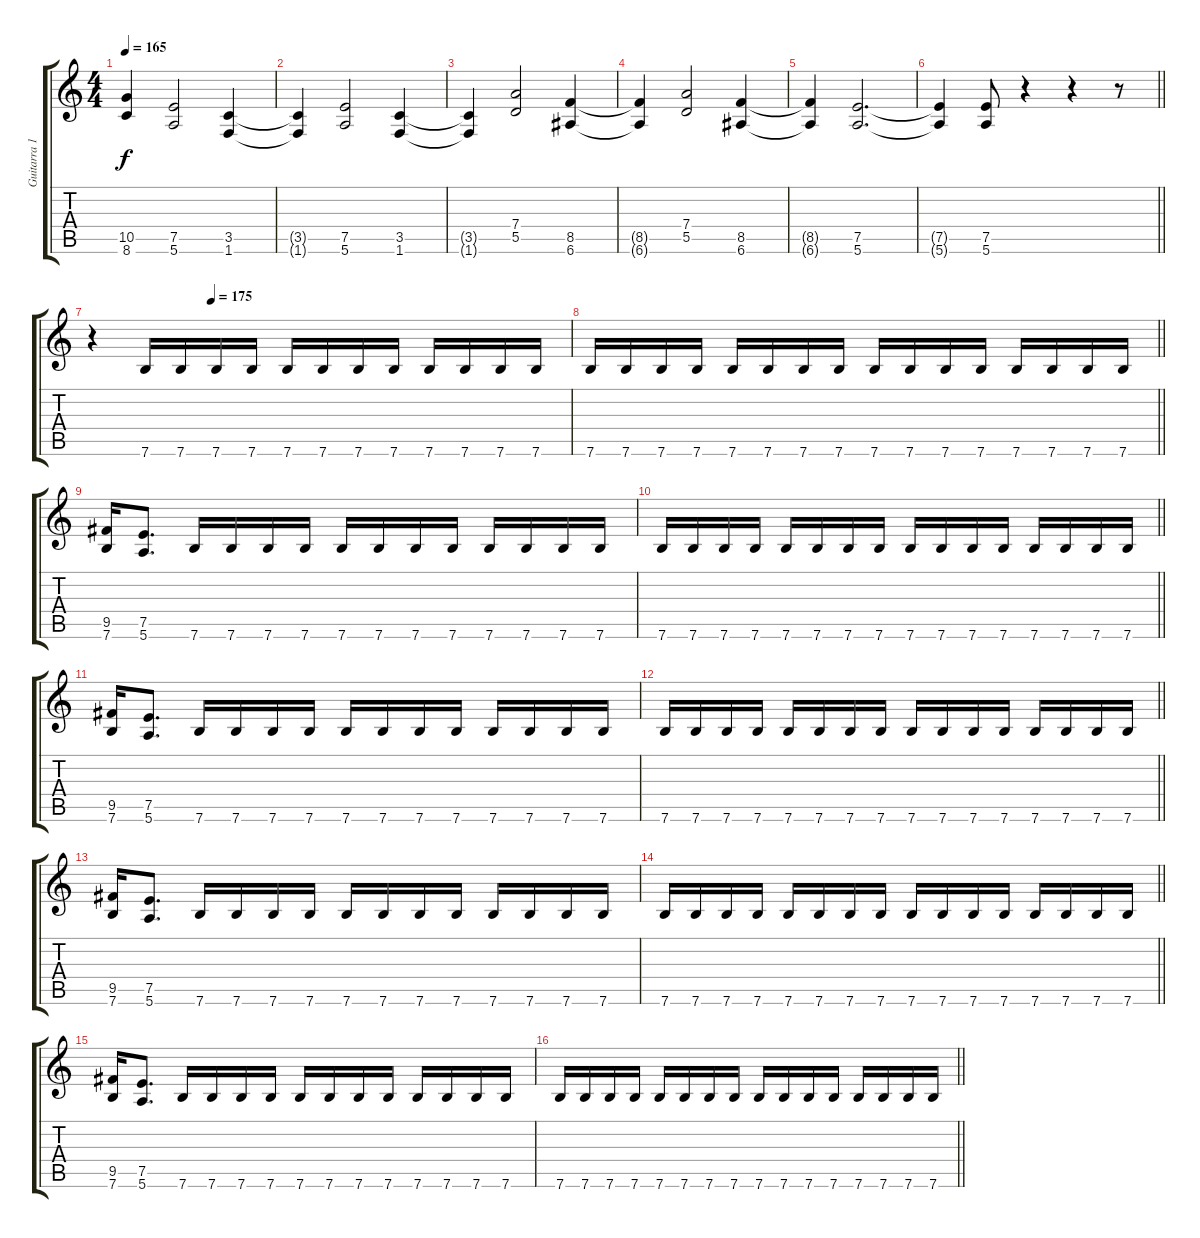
\track ("Guitarra 1" "Guitarra 1") {instrument overdrivenguitar}
\staff {score tabs}
\tuning (E4 B3 G3 D3 A2 E2) {hide}
\ts (4 4)
\tempo 165
\clef g2
\ks c
(10.5{t} 8.6{t}).4{dy f} (7.5 5.6).2 (3.5 1.6).4 |
(3.5{t} 1.6{t}).4 (7.5 5.6).2 (3.5 1.6).4 |
(3.5{t} 1.6{t}).4 (7.4 5.5).2 (8.5 6.6).4 |
(8.5{t} 6.6{t}).4 (7.4 5.5).2 (8.5 6.6).4 |
(8.5{t} 6.6{t}).4 (7.5 5.6).2{d} |
\barLineRight lightlight
(7.5{t} 5.6{t}).4 (7.5 5.6).8 r.4 r.4 r.8 |
\tempo (175 0.25)
r.4 7.6.16 7.6.16 7.6.16 7.6.16 7.6.16 7.6.16 7.6.16 7.6.16 7.6.16 7.6.16 7.6.16 7.6.16 |
\barLineRight lightlight
7.6.16 7.6.16 7.6.16 7.6.16 7.6.16 7.6.16 7.6.16 7.6.16 7.6.16 7.6.16 7.6.16 7.6.16 7.6.16 7.6.16 7.6.16 7.6.16 |
(9.5 7.6).16 (7.5 5.6).8{d} 7.6.16 7.6.16 7.6.16 7.6.16 7.6.16 7.6.16 7.6.16 7.6.16 7.6.16 7.6.16 7.6.16 7.6.16 |
\barLineRight lightlight
7.6.16 7.6.16 7.6.16 7.6.16 7.6.16 7.6.16 7.6.16 7.6.16 7.6.16 7.6.16 7.6.16 7.6.16 7.6.16 7.6.16 7.6.16 7.6.16 |
(9.5 7.6).16 (7.5 5.6).8{d} 7.6.16 7.6.16 7.6.16 7.6.16 7.6.16 7.6.16 7.6.16 7.6.16 7.6.16 7.6.16 7.6.16 7.6.16 |
\barLineRight lightlight
7.6.16 7.6.16 7.6.16 7.6.16 7.6.16 7.6.16 7.6.16 7.6.16 7.6.16 7.6.16 7.6.16 7.6.16 7.6.16 7.6.16 7.6.16 7.6.16 |
(9.5 7.6).16 (7.5 5.6).8{d} 7.6.16 7.6.16 7.6.16 7.6.16 7.6.16 7.6.16 7.6.16 7.6.16 7.6.16 7.6.16 7.6.16 7.6.16 |
\barLineRight lightlight
7.6.16 7.6.16 7.6.16 7.6.16 7.6.16 7.6.16 7.6.16 7.6.16 7.6.16 7.6.16 7.6.16 7.6.16 7.6.16 7.6.16 7.6.16 7.6.16 |
(9.5 7.6).16 (7.5 5.6).8{d} 7.6.16 7.6.16 7.6.16 7.6.16 7.6.16 7.6.16 7.6.16 7.6.16 7.6.16 7.6.16 7.6.16 7.6.16 |
\barLineRight lightlight
7.6.16 7.6.16 7.6.16 7.6.16 7.6.16 7.6.16 7.6.16 7.6.16 7.6.16 7.6.16 7.6.16 7.6.16 7.6.16 7.6.16 7.6.16 7.6.16
